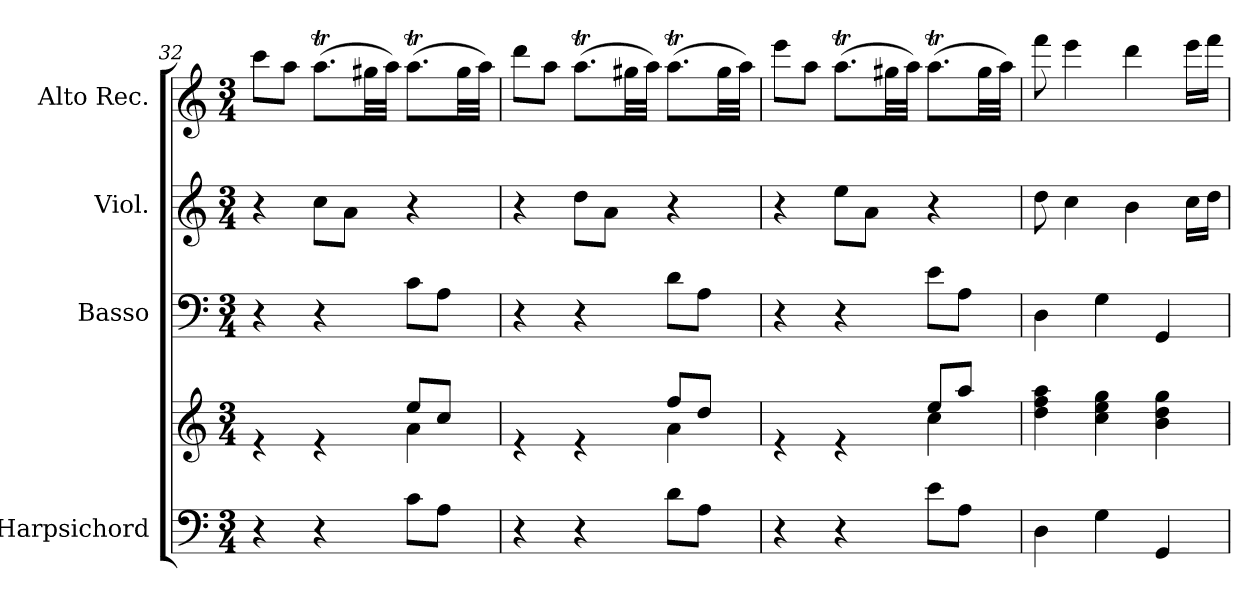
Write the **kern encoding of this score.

**kern	**kern	**kern	**kern	**kern
*part4	*part4	*part3	*part2	*part1
*staff5	*staff4	*staff3	*staff2	*staff1
*I"Harpsichord	*	*I"Basso	*I"Viol.	*I"Alto Rec.
*I'Hch.	*	*I'Bass.	*	*I'A.
*clefF4	*clefG2	*clefF4	*clefG2	*clefG2
*k[]	*k[]	*k[]	*k[]	*k[]
*M3/4	*M3/4	*M3/4	*M3/4	*M3/4
=32	=32	=32	=32	=32
*	*^	*	*	*
4r	4re	2ryy	4r	4r	8ccc\L
.	.	.	.	.	8aa\J
4r	4re	.	4r	8cc\L	(>8.aaT\L
.	.	.	.	8a\J	.
.	.	.	.	.	32gg#X\LL
.	.	.	.	.	32aa\JJJ)
8c\L	8ee/L	4a\	8c\L	4r	(>8.aaT\L
8A\J	8cc/J	.	8A\J	.	.
.	.	.	.	.	32gg#\LL
.	.	.	.	.	32aa\JJJ)
=33	=33	=33	=33	=33	=33
4r	4re	2ryy	4r	4r	8ddd\L
.	.	.	.	.	8aa\J
4r	4re	.	4r	8dd\L	(>8.aaT\L
.	.	.	.	8a\J	.
.	.	.	.	.	32gg#X\LL
.	.	.	.	.	32aa\JJJ)
8d\L	8ff/L	4a\	8d\L	4r	(8.aaT\L
8A\J	8dd/J	.	8A\J	.	.
.	.	.	.	.	32gg#\LL
.	.	.	.	.	32aa\JJJ)
=34	=34	=34	=34	=34	=34
4r	4re	2ryy	4r	4r	8eee\L
.	.	.	.	.	8aa\J
4r	4re	.	4r	8ee\L	(>8.aaT\L
.	.	.	.	8a\J	.
.	.	.	.	.	32gg#X\LL
.	.	.	.	.	32aa\JJJ)
8e\L	8ee/L	4cc\	8e\L	4r	(>8.aaT\L
8A\J	8aa/J	.	8A\J	.	.
.	.	.	.	.	32gg#\LL
.	.	.	.	.	32aa\JJJ)
*	*v	*v	*	*	*
=35	=35	=35	=35	=35
4D\	4dd\ 4ff\ 4aa\	4D\	8dd\	8fff\
.	.	.	4cc\	4eee\
4G\	4cc\ 4ee\ 4gg\	4G\	.	.
.	.	.	4b\	4ddd\
4GG/	4b\ 4dd\ 4gg\	4GG/	.	.
.	.	.	16cc\LL	16eee\LL
.	.	.	16dd\JJ	16fff\JJ
=	=	=	=	=
*-	*-	*-	*-	*-
